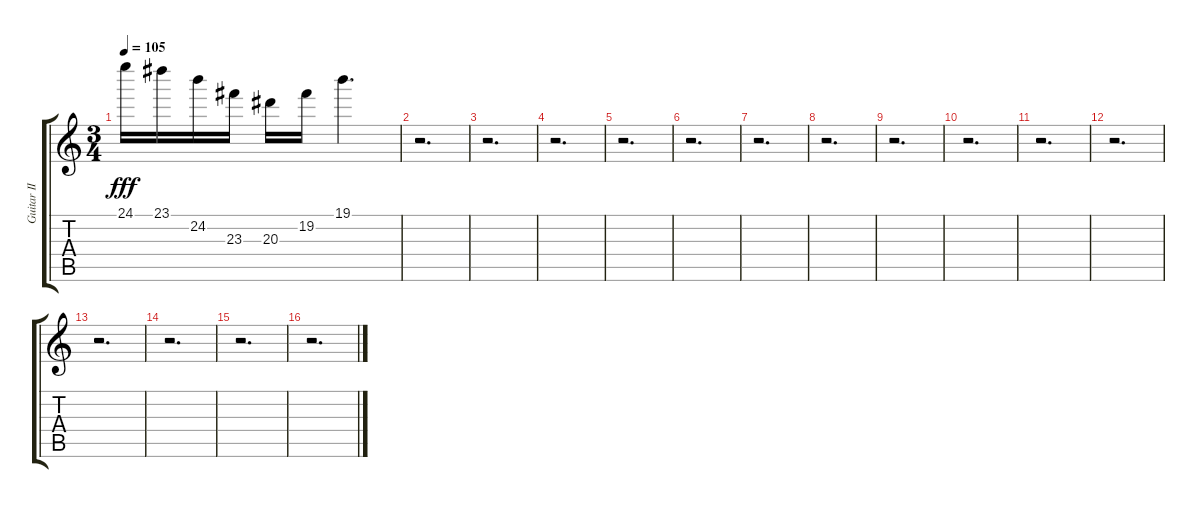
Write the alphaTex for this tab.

\track ("Guitar II" "Guitar II") {instrument distortionguitar}
\staff {score tabs}
\tuning (E4 B3 G3 D3 A2 E2) {hide}
\ts (3 4)
\tempo 105
\clef g2
\ks c
24.1.16{dy fff} 23.1.16 24.2.16 23.3.16 20.3.16 19.2.16 19.1.4{d} |
r.2{d} |
r.2{d} |
r.2{d} |
r.2{d} |
r.2{d} |
r.2{d} |
r.2{d} |
r.2{d} |
r.2{d} |
r.2{d} |
r.2{d} |
r.2{d} |
r.2{d} |
r.2{d} |
r.2{d}
